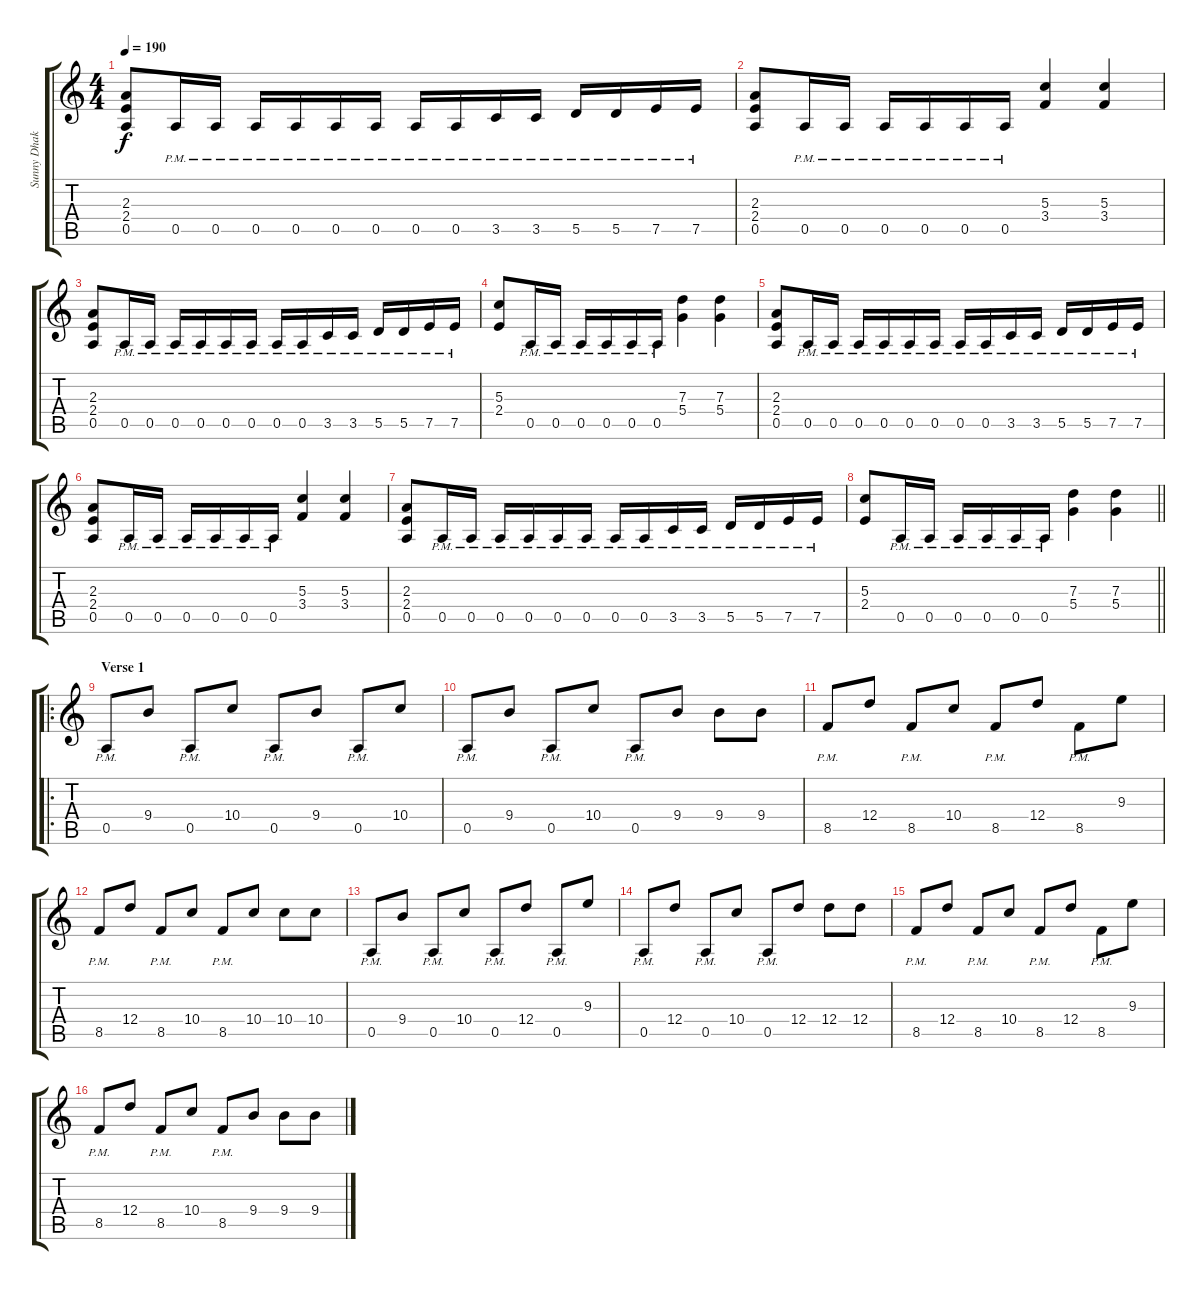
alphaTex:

\track ("Sunny Dhak" "Sunny Dhak") {instrument distortionguitar}
\staff {score tabs}
\tuning (E4 B3 G3 D3 A2 E2) {hide}
\ts (4 4)
\tempo 190
\clef g2
\ks c
(2.3 2.4 0.5).8{dy f} 0.5{pm}.16 0.5{pm}.16 0.5{pm}.16 0.5{pm}.16 0.5{pm}.16 0.5{pm}.16 0.5{pm}.16 0.5{pm}.16 3.5{pm}.16 3.5{pm}.16 5.5{pm}.16 5.5{pm}.16 7.5{pm}.16 7.5{pm}.16 |
(2.3 2.4 0.5).8 0.5{pm}.16 0.5{pm}.16 0.5{pm}.16 0.5{pm}.16 0.5{pm}.16 0.5{pm}.16 (5.3 3.4).4 (5.3 3.4).4 |
(2.3 2.4 0.5).8 0.5{pm}.16 0.5{pm}.16 0.5{pm}.16 0.5{pm}.16 0.5{pm}.16 0.5{pm}.16 0.5{pm}.16 0.5{pm}.16 3.5{pm}.16 3.5{pm}.16 5.5{pm}.16 5.5{pm}.16 7.5{pm}.16 7.5{pm}.16 |
(5.3 2.4).8 0.5{pm}.16 0.5{pm}.16 0.5{pm}.16 0.5{pm}.16 0.5{pm}.16 0.5{pm}.16 (7.3 5.4).4 (7.3 5.4).4 |
(2.3 2.4 0.5).8 0.5{pm}.16 0.5{pm}.16 0.5{pm}.16 0.5{pm}.16 0.5{pm}.16 0.5{pm}.16 0.5{pm}.16 0.5{pm}.16 3.5{pm}.16 3.5{pm}.16 5.5{pm}.16 5.5{pm}.16 7.5{pm}.16 7.5{pm}.16 |
(2.3 2.4 0.5).8 0.5{pm}.16 0.5{pm}.16 0.5{pm}.16 0.5{pm}.16 0.5{pm}.16 0.5{pm}.16 (5.3 3.4).4 (5.3 3.4).4 |
(2.3 2.4 0.5).8 0.5{pm}.16 0.5{pm}.16 0.5{pm}.16 0.5{pm}.16 0.5{pm}.16 0.5{pm}.16 0.5{pm}.16 0.5{pm}.16 3.5{pm}.16 3.5{pm}.16 5.5{pm}.16 5.5{pm}.16 7.5{pm}.16 7.5{pm}.16 |
\barLineRight lightlight
(5.3 2.4).8 0.5{pm}.16 0.5{pm}.16 0.5{pm}.16 0.5{pm}.16 0.5{pm}.16 0.5{pm}.16 (7.3 5.4).4 (7.3 5.4).4 |
\ro
\section ("" "Verse 1")
0.5{pm}.8 9.4.8 0.5{pm}.8 10.4.8 0.5{pm}.8 9.4.8 0.5{pm}.8 10.4.8 |
0.5{pm}.8 9.4.8 0.5{pm}.8 10.4.8 0.5{pm}.8 9.4.8 9.4.8 9.4.8 |
8.5{pm}.8 12.4.8 8.5{pm}.8 10.4.8 8.5{pm}.8 12.4.8 8.5{pm}.8 9.3.8 |
8.5{pm}.8 12.4.8 8.5{pm}.8 10.4.8 8.5{pm}.8 10.4.8 10.4.8 10.4.8 |
0.5{pm}.8 9.4.8 0.5{pm}.8 10.4.8 0.5{pm}.8 12.4.8 0.5{pm}.8 9.3.8 |
0.5{pm}.8 12.4.8 0.5{pm}.8 10.4.8 0.5{pm}.8 12.4.8 12.4.8 12.4.8 |
8.5{pm}.8 12.4.8 8.5{pm}.8 10.4.8 8.5{pm}.8 12.4.8 8.5{pm}.8 9.3.8 |
8.5{pm}.8 12.4.8 8.5{pm}.8 10.4.8 8.5{pm}.8 9.4.8 9.4.8 9.4.8
